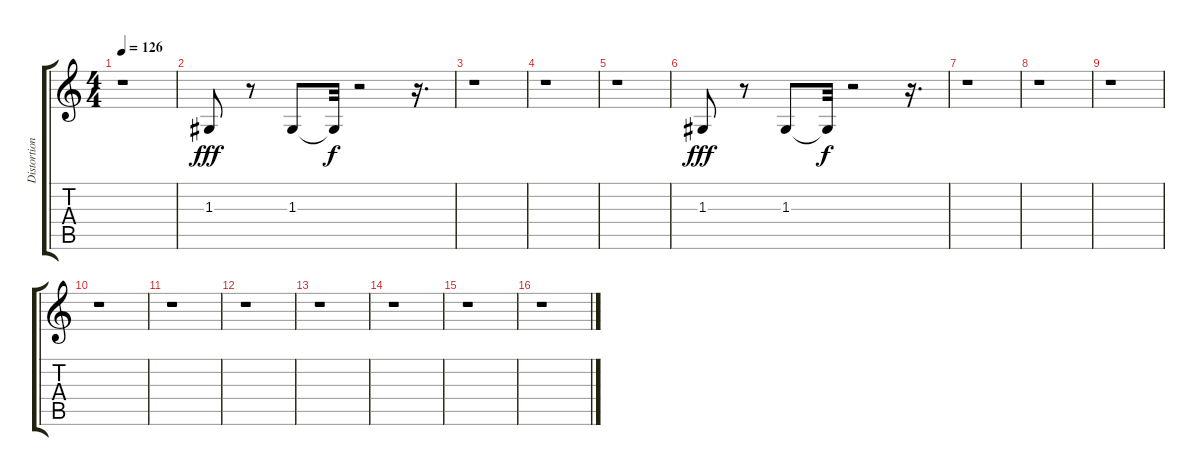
\track ("Distortion Gutar" "Distortion") {instrument lead5charang}
\staff {score tabs}
\tuning (E4 B3 G3 D3 A2 E2) {hide}
\ts (4 4)
\tempo 126
\clef g2
\ks c
r.1{dy f} |
1.3.8{dy fff} r.8 1.3.8 1.3{t}.32{dy f} r.2 r.16{d} |
r.1 |
r.1 |
r.1 |
1.3.8{dy fff} r.8 1.3.8 1.3{t}.32{dy f} r.2 r.16{d} |
r.1 |
r.1 |
r.1 |
r.1 |
r.1 |
r.1 |
r.1 |
r.1 |
r.1 |
r.1
